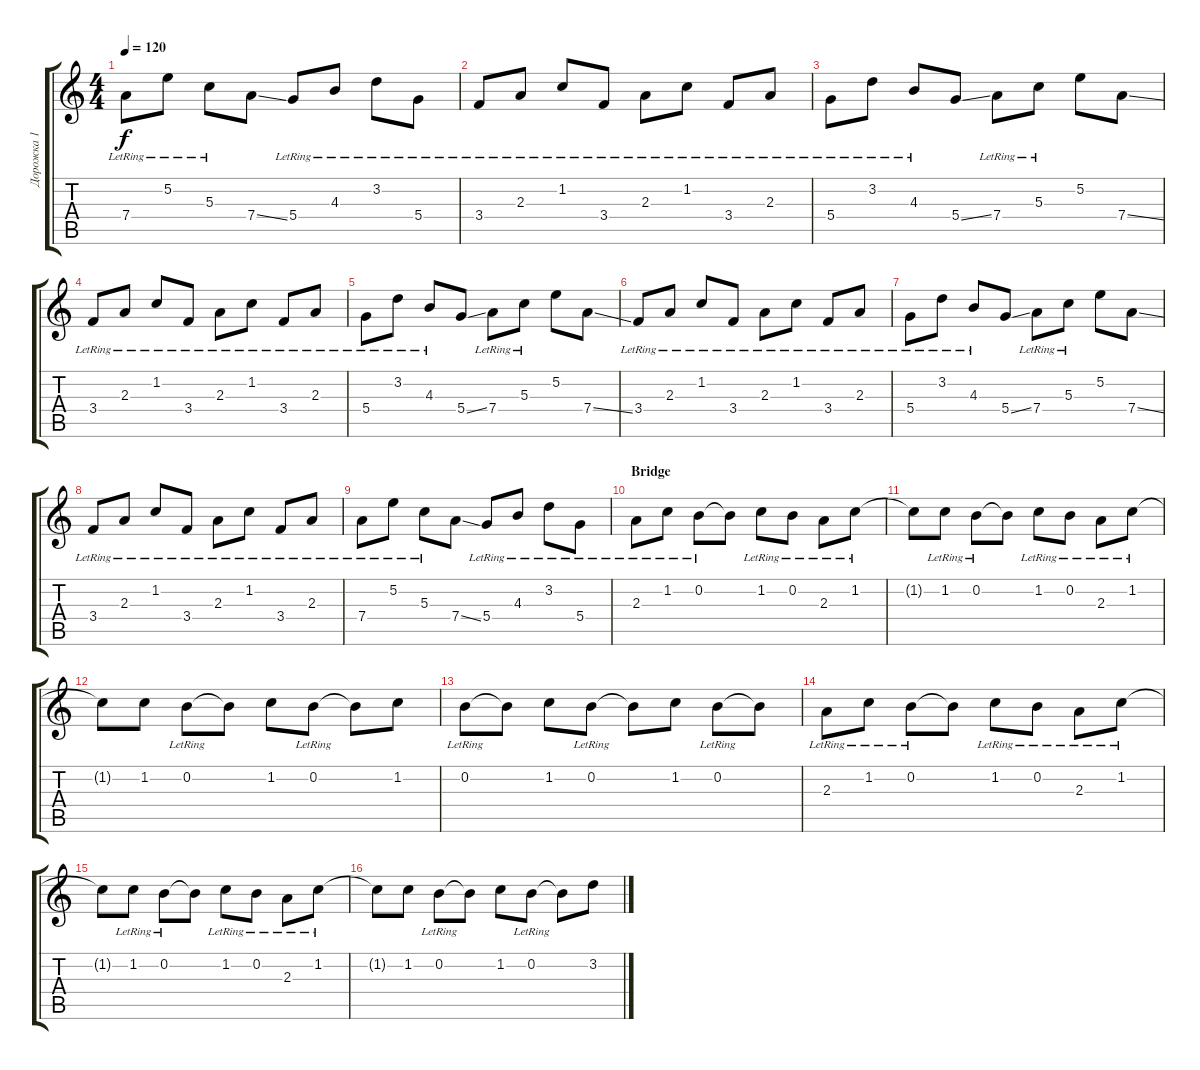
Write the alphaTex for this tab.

\track ("Дорожка 1" "Дорожка 1") {instrument acousticguitarnylon}
\staff {score tabs}
\tuning (E4 B3 G3 D3 A2 E2) {hide}
\ts (4 4)
\tempo 120
\clef g2
\ks c
7.4{lr}.8{dy f} 5.2{lr}.8 5.3{lr}.8 7.4{ss}.8 5.4{lr}.8 4.3{lr}.8 3.2{lr}.8 5.4{lr}.8 |
3.4{lr}.8 2.3{lr}.8 1.2{lr}.8 3.4{lr}.8 2.3{lr}.8 1.2{lr}.8 3.4{lr}.8 2.3{lr}.8 |
5.4{lr}.8 3.2{lr}.8 4.3{lr}.8 5.4{ss}.8 7.4{lr}.8 5.3{lr}.8 5.2.8 7.4{ss}.8 |
3.4{lr}.8 2.3{lr}.8 1.2{lr}.8 3.4{lr}.8 2.3{lr}.8 1.2{lr}.8 3.4{lr}.8 2.3{lr}.8 |
5.4{lr}.8 3.2{lr}.8 4.3{lr}.8 5.4{ss}.8 7.4{lr}.8 5.3{lr}.8 5.2.8 7.4{ss}.8 |
3.4{lr}.8 2.3{lr}.8 1.2{lr}.8 3.4{lr}.8 2.3{lr}.8 1.2{lr}.8 3.4{lr}.8 2.3{lr}.8 |
5.4{lr}.8 3.2{lr}.8 4.3{lr}.8 5.4{ss}.8 7.4{lr}.8 5.3{lr}.8 5.2.8 7.4{ss}.8 |
3.4{lr}.8 2.3{lr}.8 1.2{lr}.8 3.4{lr}.8 2.3{lr}.8 1.2{lr}.8 3.4{lr}.8 2.3{lr}.8 |
7.4{lr}.8 5.2{lr}.8 5.3{lr}.8 7.4{ss}.8 5.4{lr}.8 4.3{lr}.8 3.2{lr}.8 5.4{lr}.8 |
\section ("" "Bridge")
2.3{lr}.8 1.2{lr}.8 0.2{lr}.8 0.2{t}.8 1.2{lr}.8 0.2{lr}.8 2.3{lr}.8 1.2{lr}.8 |
1.2{t}.8 1.2{lr}.8 0.2{lr}.8 0.2{t}.8 1.2{lr}.8 0.2{lr}.8 2.3{lr}.8 1.2{lr}.8 |
1.2{t}.8 1.2.8 0.2{lr}.8 0.2{t}.8 1.2.8 0.2{lr}.8 0.2{t}.8 1.2.8 |
0.2{lr}.8 0.2{t}.8 1.2.8 0.2{lr}.8 0.2{t}.8 1.2.8 0.2{lr}.8 0.2{t}.8 |
2.3{lr}.8 1.2{lr}.8 0.2{lr}.8 0.2{t}.8 1.2{lr}.8 0.2{lr}.8 2.3{lr}.8 1.2{lr}.8 |
1.2{t}.8 1.2{lr}.8 0.2{lr}.8 0.2{t}.8 1.2{lr}.8 0.2{lr}.8 2.3{lr}.8 1.2{lr}.8 |
1.2{t}.8 1.2.8 0.2{lr}.8 0.2{t}.8 1.2.8 0.2{lr}.8 0.2{t}.8 3.2.8
